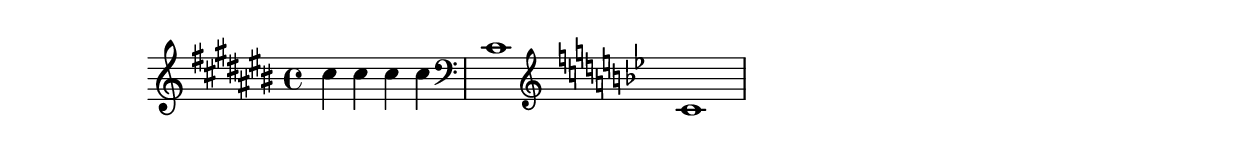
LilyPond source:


\version "2.6.0"
\header {

  texidoc = "Distances between prefatory items (e.g. clef, bar,
etc.)  are determined by engraving standards.  These distances depend
on which items are combined.  Mid-line, the order for clef and
bar-line is different from the start of line.
"

}

\layout  {
  raggedright = ##t
}

\relative c'' {
  \set Staff.instrument = "fobar"
  \bar "||:"
  \key cis \major
  cis4 cis4 cis4 cis4 \clef bass  cis,1
  \clef treble
  \bar ":|"
  \key g \minor
  c1
}



